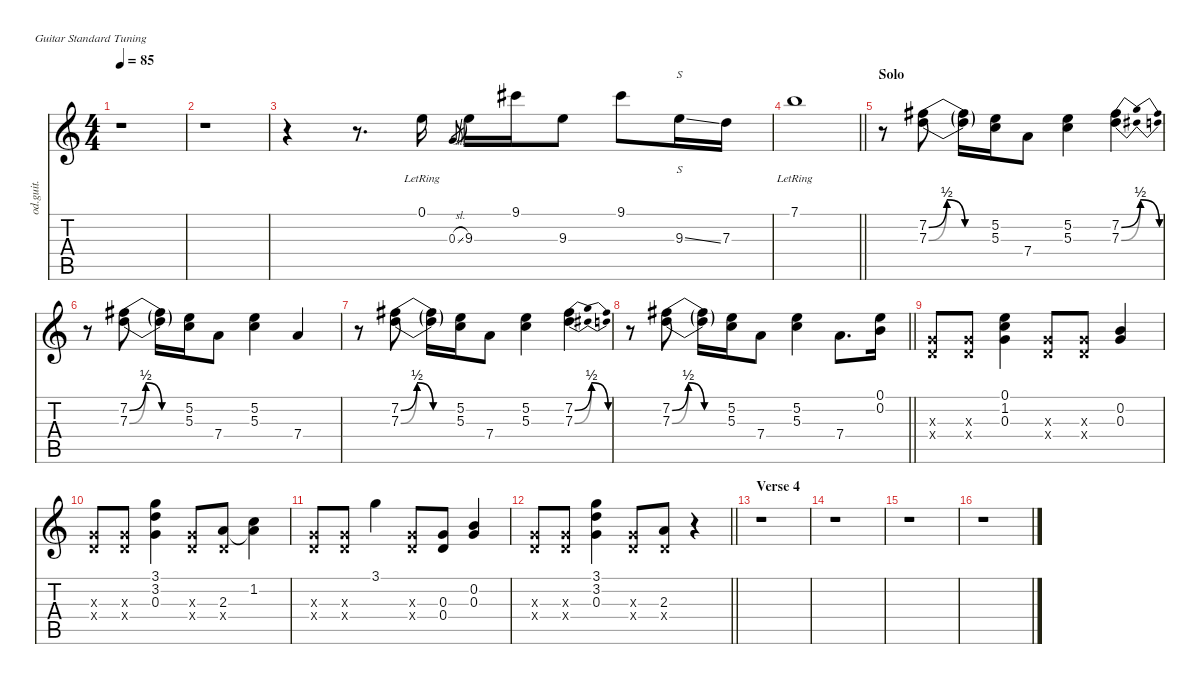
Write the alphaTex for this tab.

\defaultSystemsLayout 4
\hideDynamics
\bracketExtendMode nobrackets
\otherSystemsTrackNameOrientation horizontal
\track ("Lead Guitar" "od.guit.") {defaultSystemsLayout 8 instrument overdrivenguitar}
\staff {score tabs}
\tuning (E4 B3 G3 D3 A2 E2)
\ts (4 4)
\tempo 85
\clef g2
\ks c
r.1{dy f} |
r.1 |
r.4 r.8{d} 0.1{lr}.16 0.3{sl}.8{gr dy mf} 9.3.16{dy f} 9.1{acc #}.16 9.3.8 9.1{acc #}.8 9.3{ss}.16{s} 7.3.16 |
\barLineRight lightlight
7.1{lr}.1 |
\section ("" "Solo")
r.8 (7.2{be (bendrelease 0 0 30 2 30 2 60 0) acc #} 7.3{be (bendrelease 0 0 30 2 30 2 60 0)}).8 (7.2{be (hold 0 0 60 0) t acc #} 7.3{be (hold 0 0 60 0) t}).16 (5.2 5.3).16 7.4.8 (5.2 5.3).4 (7.2{be (bendrelease 0 0 15 2 30 2 45 0) acc #} 7.3{be (bendrelease 0 0 15 2 30 2 45 0)}).4 |
r.8 (7.2{be (bendrelease 0 0 30 2 30 2 60 0) acc #} 7.3{be (bendrelease 0 0 30 2 30 2 60 0)}).8 (7.2{be (hold 0 0 60 0) t acc #} 7.3{be (hold 0 0 60 0) t}).16 (5.2 5.3).16 7.4.8 (5.2 5.3).4 7.4.4 |
r.8 (7.2{be (bendrelease 0 0 30 2 30 2 60 0) acc #} 7.3{be (bendrelease 0 0 30 2 30 2 60 0)}).8 (7.2{be (hold 0 0 60 0) t acc #} 7.3{be (hold 0 0 60 0) t}).16 (5.2 5.3).16 7.4.8 (5.2 5.3).4 (7.2{be (bendrelease 0 0 15 2 30 2 45 0) acc #} 7.3{be (bendrelease 0 0 15 2 30 2 45 0)}).4 |
\barLineRight lightlight
r.8 (7.2{be (bendrelease 0 0 30 2 30 2 60 0) acc #} 7.3{be (bendrelease 0 0 30 2 30 2 60 0)}).8 (7.2{be (hold 0 0 60 0) t acc #} 7.3{be (hold 0 0 60 0) t}).16 (5.2 5.3).16 7.4.8 (5.2 5.3).4 7.4.8{d} (0.1 0.2).16 |
(0.3{x} 0.4{x}).8 (0.3{x} 0.4{x}).8 (0.1 1.2 0.3).4 (0.3{x} 0.4{x}).8 (0.3{x} 0.4{x}).8 (0.2 0.3).4 |
(0.3{x} 0.4{x}).8 (0.3{x} 0.4{x}).8 (3.1 3.2 0.3).4 (0.3{x} 0.4{x}).8 (2.3 0.4{x}).8 (1.2 2.3{t}).4 |
(0.3{x} 0.4{x}).8 (0.3{x} 0.4{x}).8 3.1.4 (0.3{x} 0.4{x}).8 (0.3 0.4).8 (0.2 0.3).4 |
\barLineRight lightlight
(0.3{x} 0.4{x}).8 (0.3{x} 0.4{x}).8 (3.1 3.2 0.3).4 (0.3{x} 0.4{x}).8 (2.3 0.4{x}).8 r.4 |
\section ("" "Verse 4")
r.1 |
r.1 |
r.1 |
r.1
